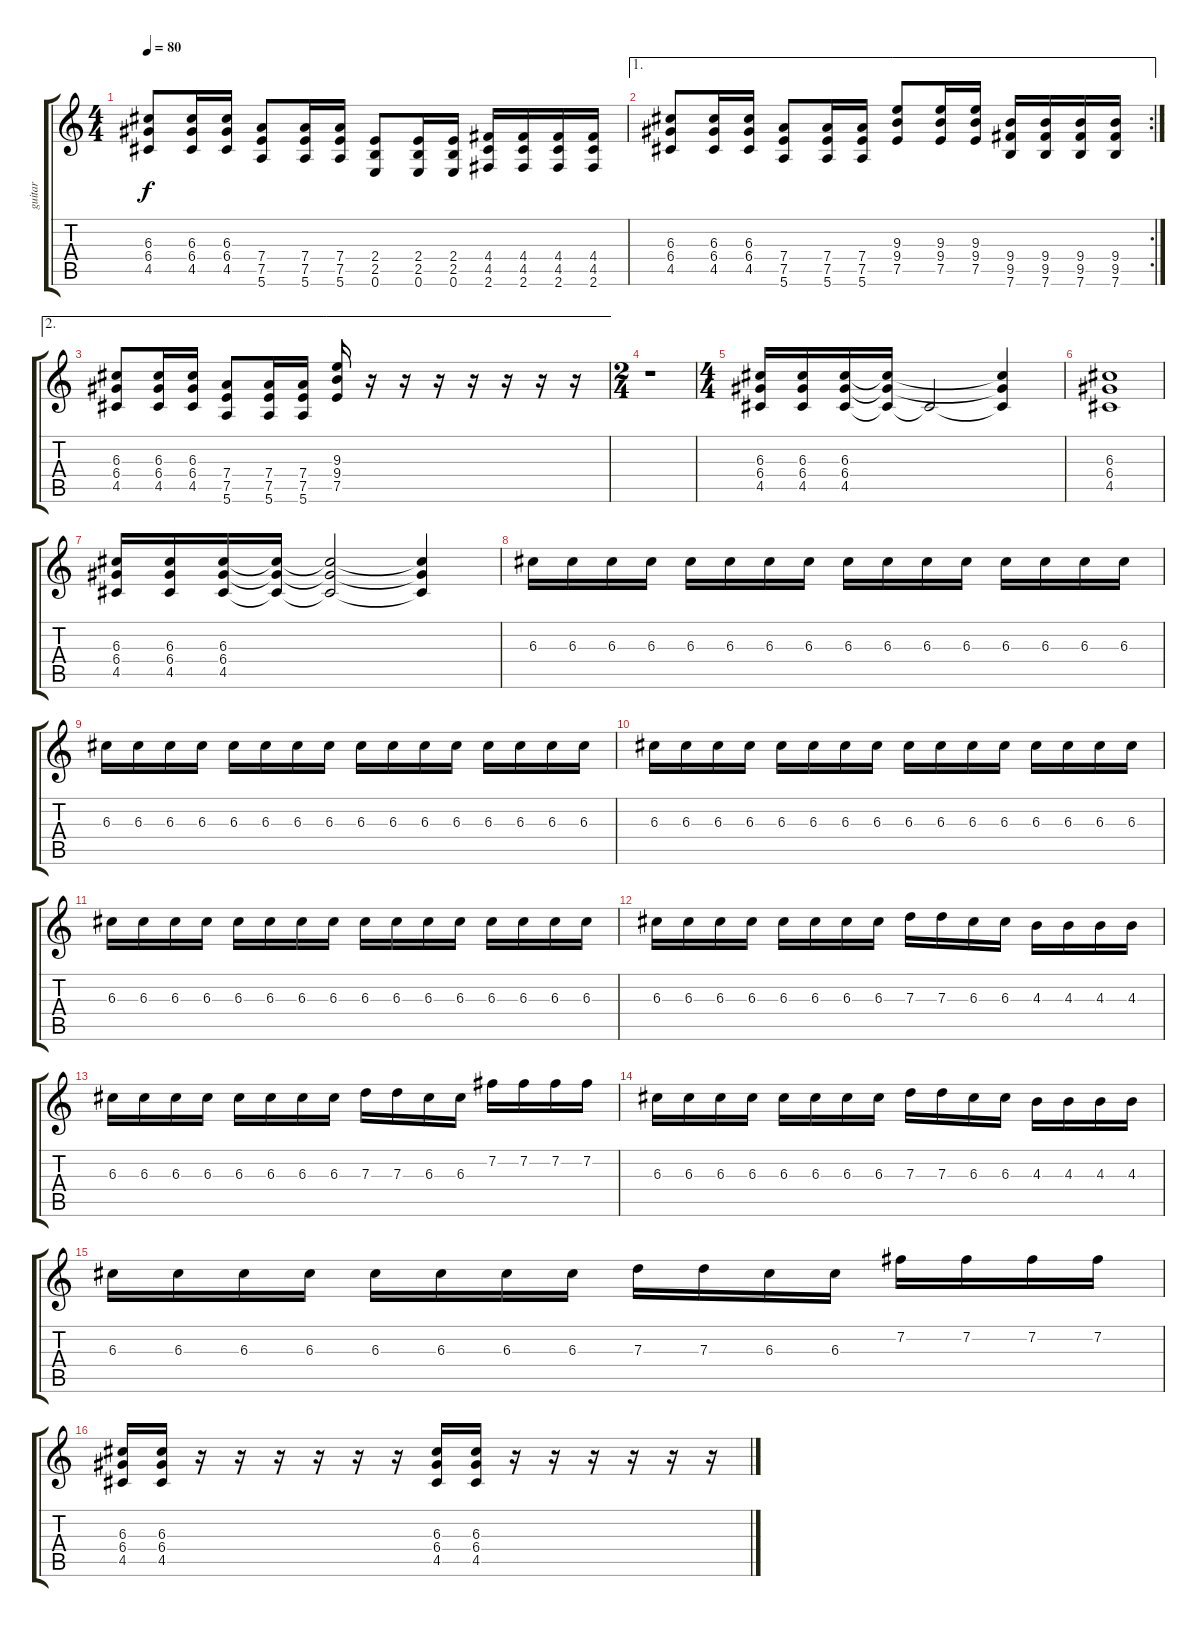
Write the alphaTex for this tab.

\track ("guitar" "guitar") {instrument distortionguitar}
\staff {score tabs}
\tuning (E4 B3 G3 D3 A2 E2) {hide}
\ts (4 4)
\tempo 80
\clef g2
\ks c
(6.3 6.4 4.5).8{dy f instrument distortionguitar} (6.3 6.4 4.5).16 (6.3 6.4 4.5).16 (7.4 7.5 5.6).8 (7.4 7.5 5.6).16 (7.4 7.5 5.6).16 (2.4 2.5 0.6).8 (2.4 2.5 0.6).16 (2.4 2.5 0.6).16 (4.4 4.5 2.6).16 (4.4 4.5 2.6).16 (4.4 4.5 2.6).16 (4.4 4.5 2.6).16 |
\ae 1
\rc 2
(6.3 6.4 4.5).8 (6.3 6.4 4.5).16 (6.3 6.4 4.5).16 (7.4 7.5 5.6).8 (7.4 7.5 5.6).16 (7.4 7.5 5.6).16 (9.3 9.4 7.5).8 (9.3 9.4 7.5).16 (9.3 9.4 7.5).16 (9.4 9.5 7.6).16 (9.4 9.5 7.6).16 (9.4 9.5 7.6).16 (9.4 9.5 7.6).16 |
\ae 2
(6.3 6.4 4.5).8 (6.3 6.4 4.5).16 (6.3 6.4 4.5).16 (7.4 7.5 5.6).8 (7.4 7.5 5.6).16 (7.4 7.5 5.6).16 (9.3 9.4 7.5).16 r.16 r.16 r.16 r.16 r.16 r.16 r.16 |
\ts (2 4)
r.1 |
\ts (4 4)
(6.3 6.4 4.5).16 (6.3 6.4 4.5).16 (6.3 6.4 4.5).16 (6.3{t} 6.4{t} 4.5{t}).16 4.5{t}.2 (6.3{t} 6.4{t} 4.5{t}).4 |
(6.3 6.4 4.5).1 |
(6.3 6.4 4.5).16 (6.3 6.4 4.5).16 (6.3 6.4 4.5).16 (6.3{t} 6.4{t} 4.5{t}).16 (6.3{t} 6.4{t} 4.5{t}).2 (6.3{t} 6.4{t} 4.5{t}).4 |
6.3.16{instrument electricguitarmuted} 6.3.16 6.3.16 6.3.16 6.3.16 6.3.16 6.3.16 6.3.16 6.3.16 6.3.16 6.3.16 6.3.16 6.3.16 6.3.16 6.3.16 6.3.16 |
6.3.16 6.3.16 6.3.16 6.3.16 6.3.16 6.3.16 6.3.16 6.3.16 6.3.16 6.3.16 6.3.16 6.3.16 6.3.16 6.3.16 6.3.16 6.3.16 |
6.3.16{instrument electricguitarmuted} 6.3.16 6.3.16 6.3.16 6.3.16 6.3.16 6.3.16 6.3.16 6.3.16 6.3.16 6.3.16 6.3.16 6.3.16 6.3.16 6.3.16 6.3.16 |
6.3.16 6.3.16 6.3.16 6.3.16 6.3.16 6.3.16 6.3.16 6.3.16 6.3.16 6.3.16 6.3.16 6.3.16 6.3.16 6.3.16 6.3.16 6.3.16 |
6.3.16 6.3.16 6.3.16 6.3.16 6.3.16 6.3.16 6.3.16 6.3.16 7.3.16 7.3.16 6.3.16 6.3.16 4.3.16 4.3.16 4.3.16 4.3.16 |
6.3.16 6.3.16 6.3.16 6.3.16 6.3.16 6.3.16 6.3.16 6.3.16 7.3.16 7.3.16 6.3.16 6.3.16 7.2.16 7.2.16 7.2.16 7.2.16 |
6.3.16 6.3.16 6.3.16 6.3.16 6.3.16 6.3.16 6.3.16 6.3.16 7.3.16 7.3.16 6.3.16 6.3.16 4.3.16 4.3.16 4.3.16 4.3.16 |
6.3.16 6.3.16 6.3.16 6.3.16 6.3.16 6.3.16 6.3.16 6.3.16 7.3.16 7.3.16 6.3.16 6.3.16 7.2.16 7.2.16 7.2.16 7.2.16 |
(6.3 6.4 4.5).16{instrument distortionguitar} (6.3 6.4 4.5).16 r.16 r.16 r.16 r.16 r.16 r.16 (6.3 6.4 4.5).16 (6.3 6.4 4.5).16 r.16 r.16 r.16 r.16 r.16 r.16
